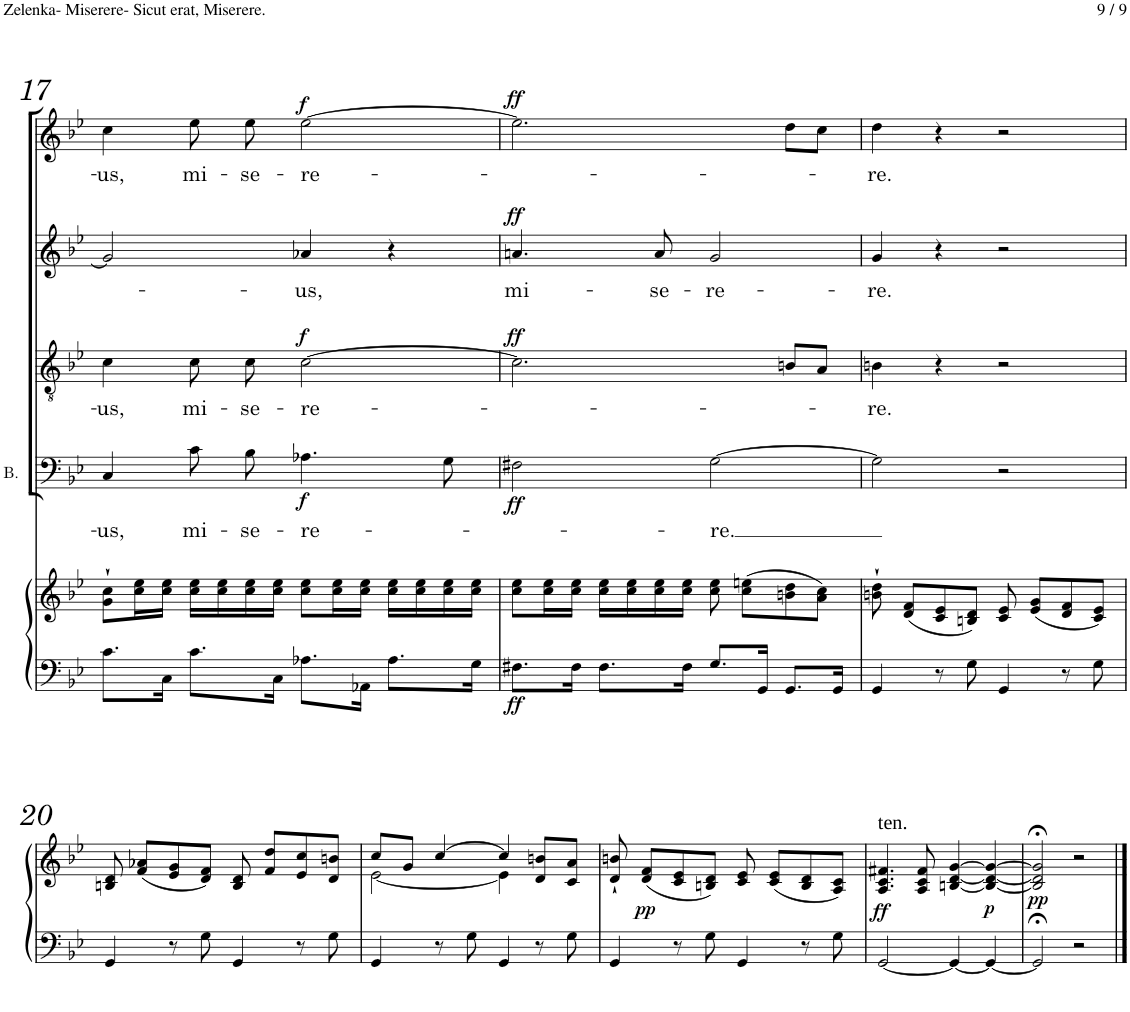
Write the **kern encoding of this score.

**kern	**kern	**dynam	**kern	**text	**dynam	**kern	**text	**dynam	**kern	**text	**dynam	**kern	**text	**dynam
*part5	*part5	*part5	*part4	*part4	*part4	*part3	*part3	*part3	*part2	*part2	*part2	*part1	*part1	*part1
*staff6	*staff5	*staff5/6	*staff4	*staff4	*staff4	*staff3	*staff3	*staff3	*staff2	*staff2	*staff2	*staff1	*staff1	*staff1
*I"Piano	*	*	*I"Basse	*	*	*I"Ténor	*	*	*I"Alto	*	*	*I"Soprano	*	*
*I'Pno	*	*	*I'B.	*	*	*	*	*	*	*	*	*	*	*
!!LO:PB:g=z
*clefF4	*clefG2	*	*clefF4	*	*	*clefGv2	*	*	*clefG2	*	*	*clefG2	*	*
*k[b-e-]	*k[b-e-]	*	*k[b-e-]	*	*	*k[b-e-]	*	*	*k[b-e-]	*	*	*k[b-e-]	*	*
*M4/4	*M4/4	*	*M4/4	*	*	*M4/4	*	*	*M4/4	*	*	*M4/4	*	*
*met(c)	*met(c)	*	*met(c)	*	*	*met(c)	*	*	*met(c)	*	*	*met(c)	*	*
=17	=17	=17	=17	=17	=17	=17	=17	=17	=17	=17	=17	=17	=17	=17
!	!	!	!	!LO:LY:b	!	!	!LO:LY:b	!	!	!	!	!	!LO:LY:b	!
8.c\L	8g\` 8cc\`L	.	4C/	-us,	.	4c\	-us,	.	2g/]	.	.	4cc\	-us,	.
.	16cc\ 16ee-\L	.	.	.	.	.	.	.	.	.	.	.	.	.
16C\Jk	16cc\ 16ee-\JJ	.	.	.	.	.	.	.	.	.	.	.	.	.
!	!	!	!	!LO:LY:b	!	!	!LO:LY:b	!	!	!	!	!	!LO:LY:b	!
8.c\L	16cc\ 16ee-\LL	.	8c\L	mi-	.	8c\	mi-	.	.	.	.	8ee-\	mi-	.
.	16cc\ 16ee-\	.	.	.	.	.	.	.	.	.	.	.	.	.
!	!	!	!	!LO:LY:b	!	!	!LO:LY:b	!	!	!	!	!	!LO:LY:b	!
.	16cc\ 16ee-\	.	8B-\J	-se-	.	8c\	-se-	.	.	.	.	8ee-\	-se-	.
16C\Jk	16cc\ 16ee-\JJ	.	.	.	.	.	.	.	.	.	.	.	.	.
!	!	!	!	!LO:LY:b	!LO:DY:b	!	!LO:LY:b	!LO:DY:a	!	!LO:LY:b	!	!	!LO:LY:b	!LO:DY:a
8.A-X\L	8cc\ 8ee-\L	.	4.A-X\	-re-	f	[2c\	-re-	f	4a-X/	-us,	.	[2ee-\	-re-	f
.	16cc\ 16ee-\L	.	.	.	.	.	.	.	.	.	.	.	.	.
16AA-X\Jk	16cc\ 16ee-\JJ	.	.	.	.	.	.	.	.	.	.	.	.	.
8.A-\L	16cc\ 16ee-\LL	.	.	.	.	.	.	.	4r	.	.	.	.	.
.	16cc\ 16ee-\	.	.	.	.	.	.	.	.	.	.	.	.	.
.	16cc\ 16ee-\	.	8G\	.	.	.	.	.	.	.	.	.	.	.
16G\Jk	16cc\ 16ee-\JJ	.	.	.	.	.	.	.	.	.	.	.	.	.
=18	=18	=18	=18	=18	=18	=18	=18	=18	=18	=18	=18	=18	=18	=18
!	!	!LO:DY:b=2	!	!	!LO:DY:b	!	!	!LO:DY:a	!	!LO:LY:b	!LO:DY:a	!	!	!LO:DY:a
8.F#X\L	8cc\ 8ee-\L	ff	2F#X\	.	ff	2.c\]	.	ff	4.an/	mi-	ff	2.ee-\]	.	ff
.	16cc\ 16ee-\L	.	.	.	.	.	.	.	.	.	.	.	.	.
16F#\Jk	16cc\ 16ee-\JJ	.	.	.	.	.	.	.	.	.	.	.	.	.
8.F#\L	16cc\ 16ee-\LL	.	.	.	.	.	.	.	.	.	.	.	.	.
.	16cc\ 16ee-\	.	.	.	.	.	.	.	.	.	.	.	.	.
!	!	!	!	!	!	!	!	!	!	!LO:LY:b	!	!	!	!
.	16cc\ 16ee-\	.	.	.	.	.	.	.	8a/	-se-	.	.	.	.
16F#\Jk	16cc\ 16ee-\JJ	.	.	.	.	.	.	.	.	.	.	.	.	.
!	!	!	!	!LO:LY:b	!	!	!	!	!	!LO:LY:b	!	!	!	!
8.G/L	8cc\ 8ee-\	.	[2G\	-re.	.	.	.	.	2g/	-re-	.	.	.	.
.	(8cc\ 8een\L	.	.	.	.	.	.	.	.	.	.	.	.	.
16GG/Jk	.	.	.	.	.	.	.	.	.	.	.	.	.	.
8.GG/L	8bn\ 8dd\	.	.	.	.	8Bn/L	.	.	.	.	.	8dd\L	.	.
.	8a\ 8cc\J)	.	.	.	.	8A/J	.	.	.	.	.	8cc\J	.	.
16GG/Jk	.	.	.	.	.	.	.	.	.	.	.	.	.	.
=19	=19	=19	=19	=19	=19	=19	=19	=19	=19	=19	=19	=19	=19	=19
!	!	!	!	!	!	!	!LO:LY:b	!	!	!LO:LY:b	!	!	!LO:LY:b	!
4GG/	8bn\` 8dd\`	.	2G\]	.	.	4Bn\	-re.	.	4g/	-re.	.	4dd\	-re.	.
.	(8d/ 8f/L	.	.	.	.	.	.	.	.	.	.	.	.	.
8r	8c/ 8e-/	.	.	.	.	4r	.	.	4r	.	.	4r	.	.
8G\	8Bn/ 8d/J)	.	.	.	.	.	.	.	.	.	.	.	.	.
4GG/	8c/ 8e-/	.	2r	.	.	2r	.	.	2r	.	.	2r	.	.
.	(8e-/ 8g/L	.	.	.	.	.	.	.	.	.	.	.	.	.
8r	8d/ 8f/	.	.	.	.	.	.	.	.	.	.	.	.	.
8G\	8c/ 8e-/J)	.	.	.	.	.	.	.	.	.	.	.	.	.
!!LO:LB:g=z
=20	=20	=20	=20	=20	=20	=20	=20	=20	=20	=20	=20	=20	=20	=20
4GG/	8Bn/ 8d/	.	1r	.	.	1r	.	.	1r	.	.	1r	.	.
.	(8f/ 8a-X/L	.	.	.	.	.	.	.	.	.	.	.	.	.
8r	8e-/ 8g/	.	.	.	.	.	.	.	.	.	.	.	.	.
8G\	8d/ 8f/J)	.	.	.	.	.	.	.	.	.	.	.	.	.
4GG/	8B/ 8d/	.	.	.	.	.	.	.	.	.	.	.	.	.
.	8f/ 8dd/L	.	.	.	.	.	.	.	.	.	.	.	.	.
8r	8e-/ 8cc/	.	.	.	.	.	.	.	.	.	.	.	.	.
8G\	8d/ 8bn/J	.	.	.	.	.	.	.	.	.	.	.	.	.
=21	=21	=21	=21	=21	=21	=21	=21	=21	=21	=21	=21	=21	=21	=21
*	*^	*	*	*	*	*	*	*	*	*	*	*	*	*
4GG/	8cc/L	[2e-\	.	1r	.	.	1r	.	.	1r	.	.	1r	.	.
.	8g/J	.	.	.	.	.	.	.	.	.	.	.	.	.	.
8r	[4cc/	.	.	.	.	.	.	.	.	.	.	.	.	.	.
8G\	.	.	.	.	.	.	.	.	.	.	.	.	.	.	.
4GG/	4cc/]	4e-\]	.	.	.	.	.	.	.	.	.	.	.	.	.
8r	8d/ 8bn/L	4ryy	.	.	.	.	.	.	.	.	.	.	.	.	.
8G\	8c/ 8a/J	.	.	.	.	.	.	.	.	.	.	.	.	.	.
*	*v	*v	*	*	*	*	*	*	*	*	*	*	*	*	*
=22	=22	=22	=22	=22	=22	=22	=22	=22	=22	=22	=22	=22	=22	=22
4GG/	8d/` 8bn/`	.	1r	.	.	1r	.	.	1r	.	.	1r	.	.
!	!	!LO:DY:b	!	!	!	!	!	!	!	!	!	!	!	!
.	(8d/ 8f/L	pp	.	.	.	.	.	.	.	.	.	.	.	.
8r	8c/ 8e-/	.	.	.	.	.	.	.	.	.	.	.	.	.
8G\	8Bn/ 8d/J)	.	.	.	.	.	.	.	.	.	.	.	.	.
4GG/	8c/ 8e-/	.	.	.	.	.	.	.	.	.	.	.	.	.
.	(8c/ 8e-/L	.	.	.	.	.	.	.	.	.	.	.	.	.
8r	8B/ 8d/	.	.	.	.	.	.	.	.	.	.	.	.	.
8G\	8A/ 8c/J)	.	.	.	.	.	.	.	.	.	.	.	.	.
=23	=23	=23	=23	=23	=23	=23	=23	=23	=23	=23	=23	=23	=23	=23
!	!LO:TX:a:t=ten.	!	!	!	!	!	!	!	!	!	!	!	!	!
!	!	!LO:DY:b	!	!	!	!	!	!	!	!	!	!	!	!
[2GG/	4.A/ 4.c/ 4.f#X/	ff	1r	.	.	1r	.	.	1r	.	.	1r	.	.
.	8A/ 8c/ 8f#/	.	.	.	.	.	.	.	.	.	.	.	.	.
4GG/_	[4Bn/ [4d/ [4g/	.	.	.	.	.	.	.	.	.	.	.	.	.
!	!	!LO:DY:b	!	!	!	!	!	!	!	!	!	!	!	!
4GG/_	4B/_ 4d/_ 4g/_	p	.	.	.	.	.	.	.	.	.	.	.	.
=24	=24	=24	=24	=24	=24	=24	=24	=24	=24	=24	=24	=24	=24	=24
!	!	!LO:DY:b	!	!	!	!	!	!	!	!	!	!	!	!
2GG;</]	2B/];< 2d/];< 2g/];<	pp	1r	.	.	1r	.	.	1r	.	.	1r	.	.
2r	2r	.	.	.	.	.	.	.	.	.	.	.	.	.
==	==	==	==	==	==	==	==	==	==	==	==	==	==	==
*-	*-	*-	*-	*-	*-	*-	*-	*-	*-	*-	*-	*-	*-	*-
